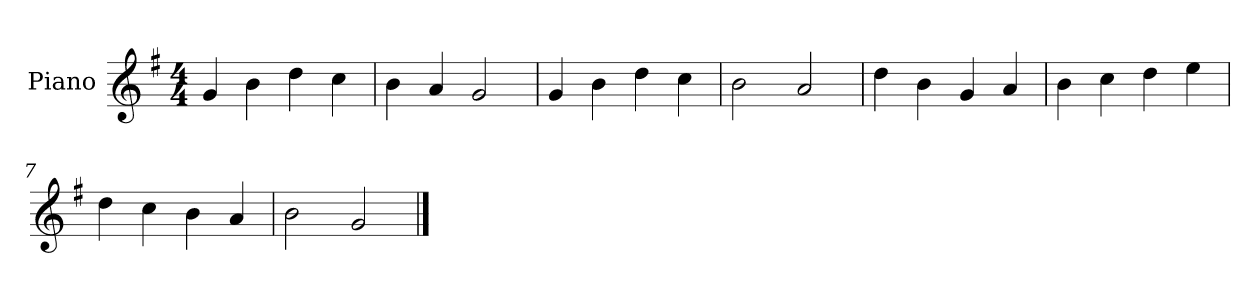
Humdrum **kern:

**kern
*part1
*staff1
*I"Piano
*I'Pno.
*clefG2
*k[f#]
*M4/4
*MM120
=1
4g/
4b\
4dd\
4cc\
=2
4b\
4a/
2g/
=3
4g/
4b\
4dd\
4cc\
=4
2b\
2a/
=5
4dd\
4b\
4g/
4a/
=6
4b\
4cc\
4dd\
4ee\
=7
4dd\
4cc\
4b\
4a/
=8
2b\
2g/
==
*-
